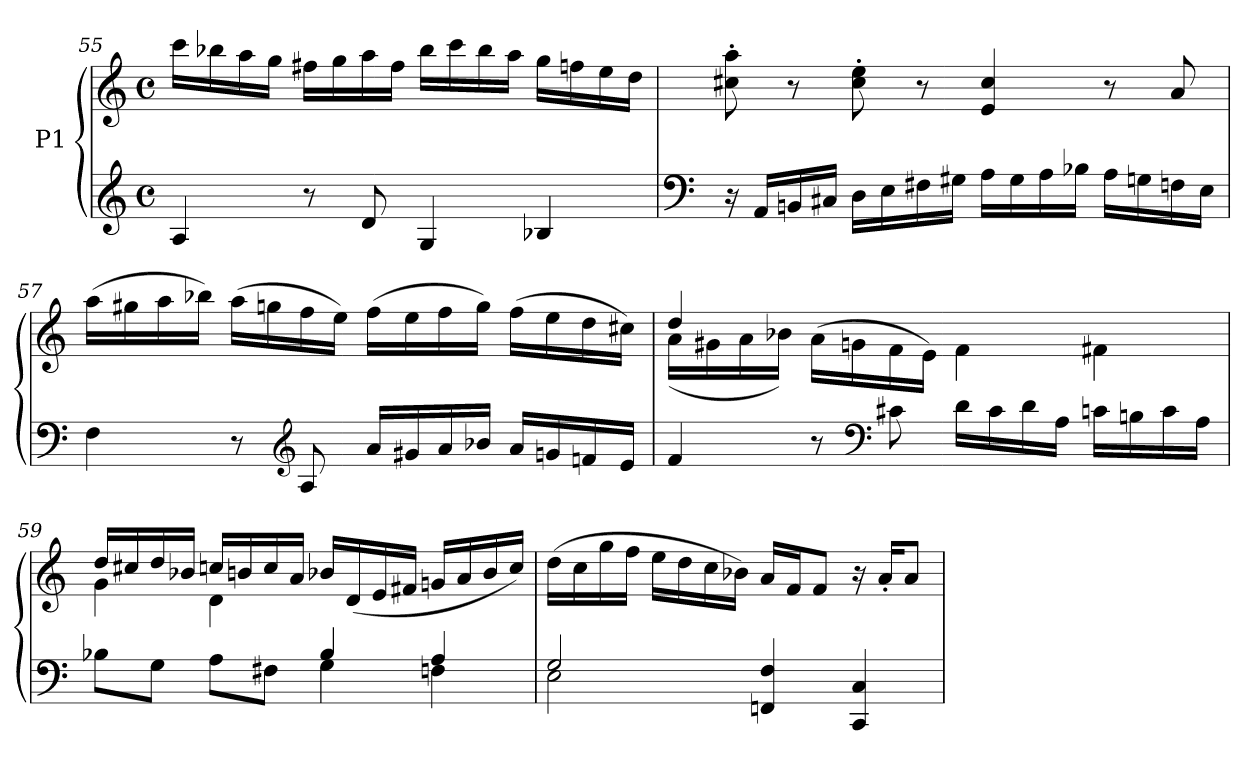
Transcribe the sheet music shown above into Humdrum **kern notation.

**kern	**kern
*part1	*part1
*staff2	*staff1
*I"P1	*
!!LO:LB:g=z
*clefG2	*clefG2
*k[]	*k[]
*M4/4	*M4/4
*met(c)	*met(c)
=55	=55
4A/	16ccc\LL
.	16bb-X\
.	16aa\
.	16gg\JJ
8r	16ff#X\LL
.	16gg\
8d/	16aa\
.	16ff#\JJ
4G/	16bb-\LL
.	16ccc\
.	16bb-\
.	16aa\JJ
4B-X/	16gg\LL
.	16ffn\
.	16ee\
.	16dd\JJ
!!LO:LB:g=z
=56	=56
*clefF4	*
16r	8cc#X\' 8aa\'
16AA/LL	.
16BBn/	8r
16C#X/JJ	.
16D\LL	8cc#\' 8ee\'
16E\	.
16F#X\	8r
16G#X\JJ	.
16A\LL	4e/ 4cc#/
16G#\	.
16A\	.
16B-X\JJ	.
16A\LL	8r
16Gn\	.
16Fn\	8a/
16E\JJ	.
=57	=57
4F\	(16aa\LL
.	16gg#X\
.	16aa\
.	16bb-X\JJ)
8r	(16aa\LL
.	16ggn\
*clefG2	*
8A/	16ff\
.	16ee\JJ)
16a/LL	(16ff\LL
16g#X/	16ee\
16a/	16ff\
16b-X/JJ	16gg\JJ)
16a/LL	(16ff\LL
16gn/	16ee\
16fn/	16dd\
16e/JJ	16cc#X\JJ)
!!LO:PB:g=z
=58	=58
*	*^
4f/	4dd/	(16a\LL
.	.	16g#X\
.	.	16a\
.	.	16b-X\JJ)
8r	2.ryy	(16a\LL
.	.	16gn\
*clefF4	*	*
8c#X\	.	16f\
.	.	16e\JJ)
16d\LL	.	4f\
16c#\	.	.
16d\	.	.
16A\JJ	.	.
16cn\LL	.	4f#X\
16Bn\	.	.
16c\	.	.
16A\JJ	.	.
=59	=59	=59
*^	*	*
2ryy	8B-X\L	16dd/LL	4g\
.	.	16cc#X/	.
.	8G\J	16dd/	.
.	.	16b-X/JJ	.
.	8A\L	16ccn/LL	4d\
.	.	16bn/	.
.	8F#X\J	16cc/	.
.	.	16a/JJ	.
4B-/	4G\	16b-X/LL	2ryy
.	.	(16d/	.
.	.	16e/	.
.	.	16f#X/JJ	.
4A/	4Fn\	16gn/LL	.
.	.	16a/	.
.	.	16b-/	.
.	.	16cc/JJ)	.
*	*	*v	*v
!!LO:LB:g=z
=60	=60	=60
2G/	2E\	(16dd\LL
.	.	16cc\
.	.	16gg\
.	.	16ff\JJ
.	.	16ee\LL
.	.	16dd\
.	.	16cc\
.	.	16b-X\JJ)
4FFn/ 4F/	2ryy	16a/LL
.	.	16f/J
.	.	8f/J
4CC/ 4C/	.	16r
.	.	16a'/KL
.	.	8a/J
*v	*v	*
=	=
*-	*-
